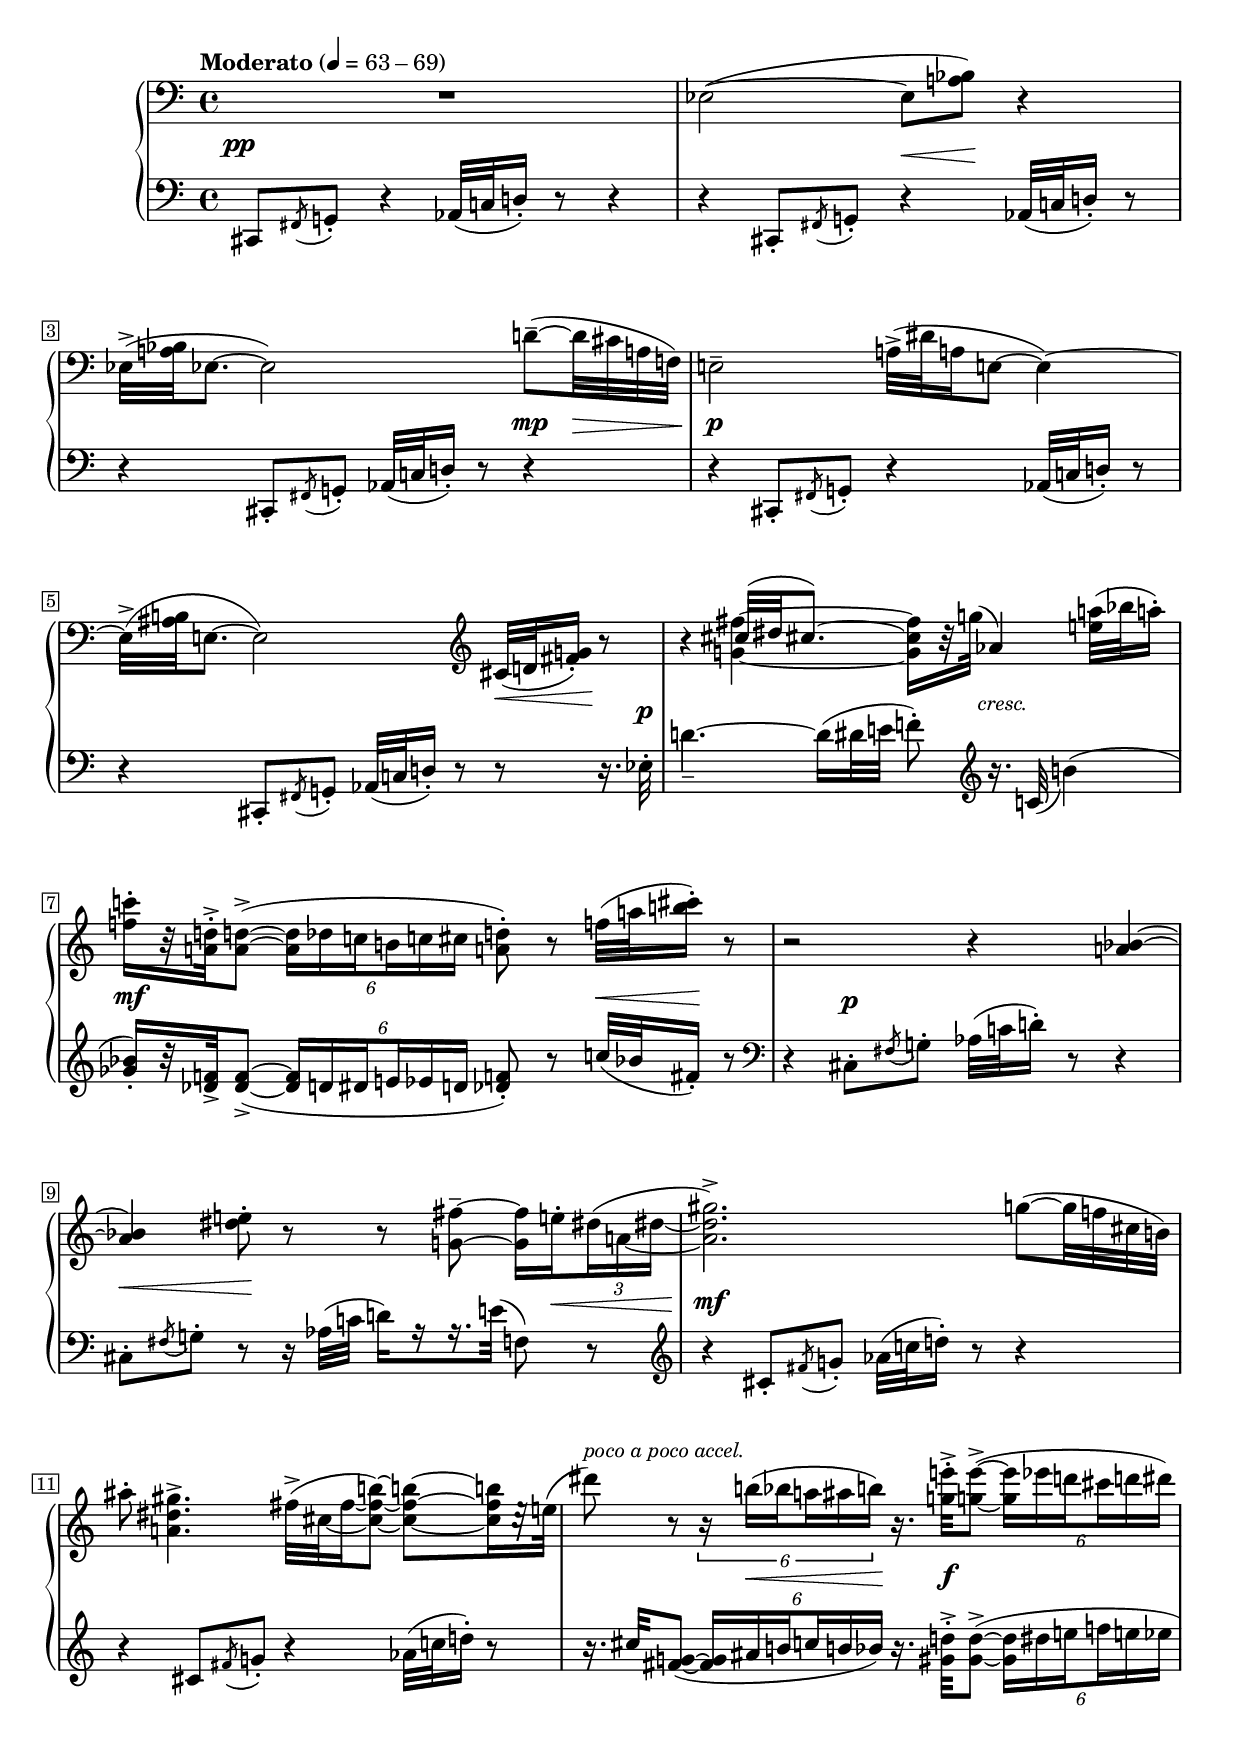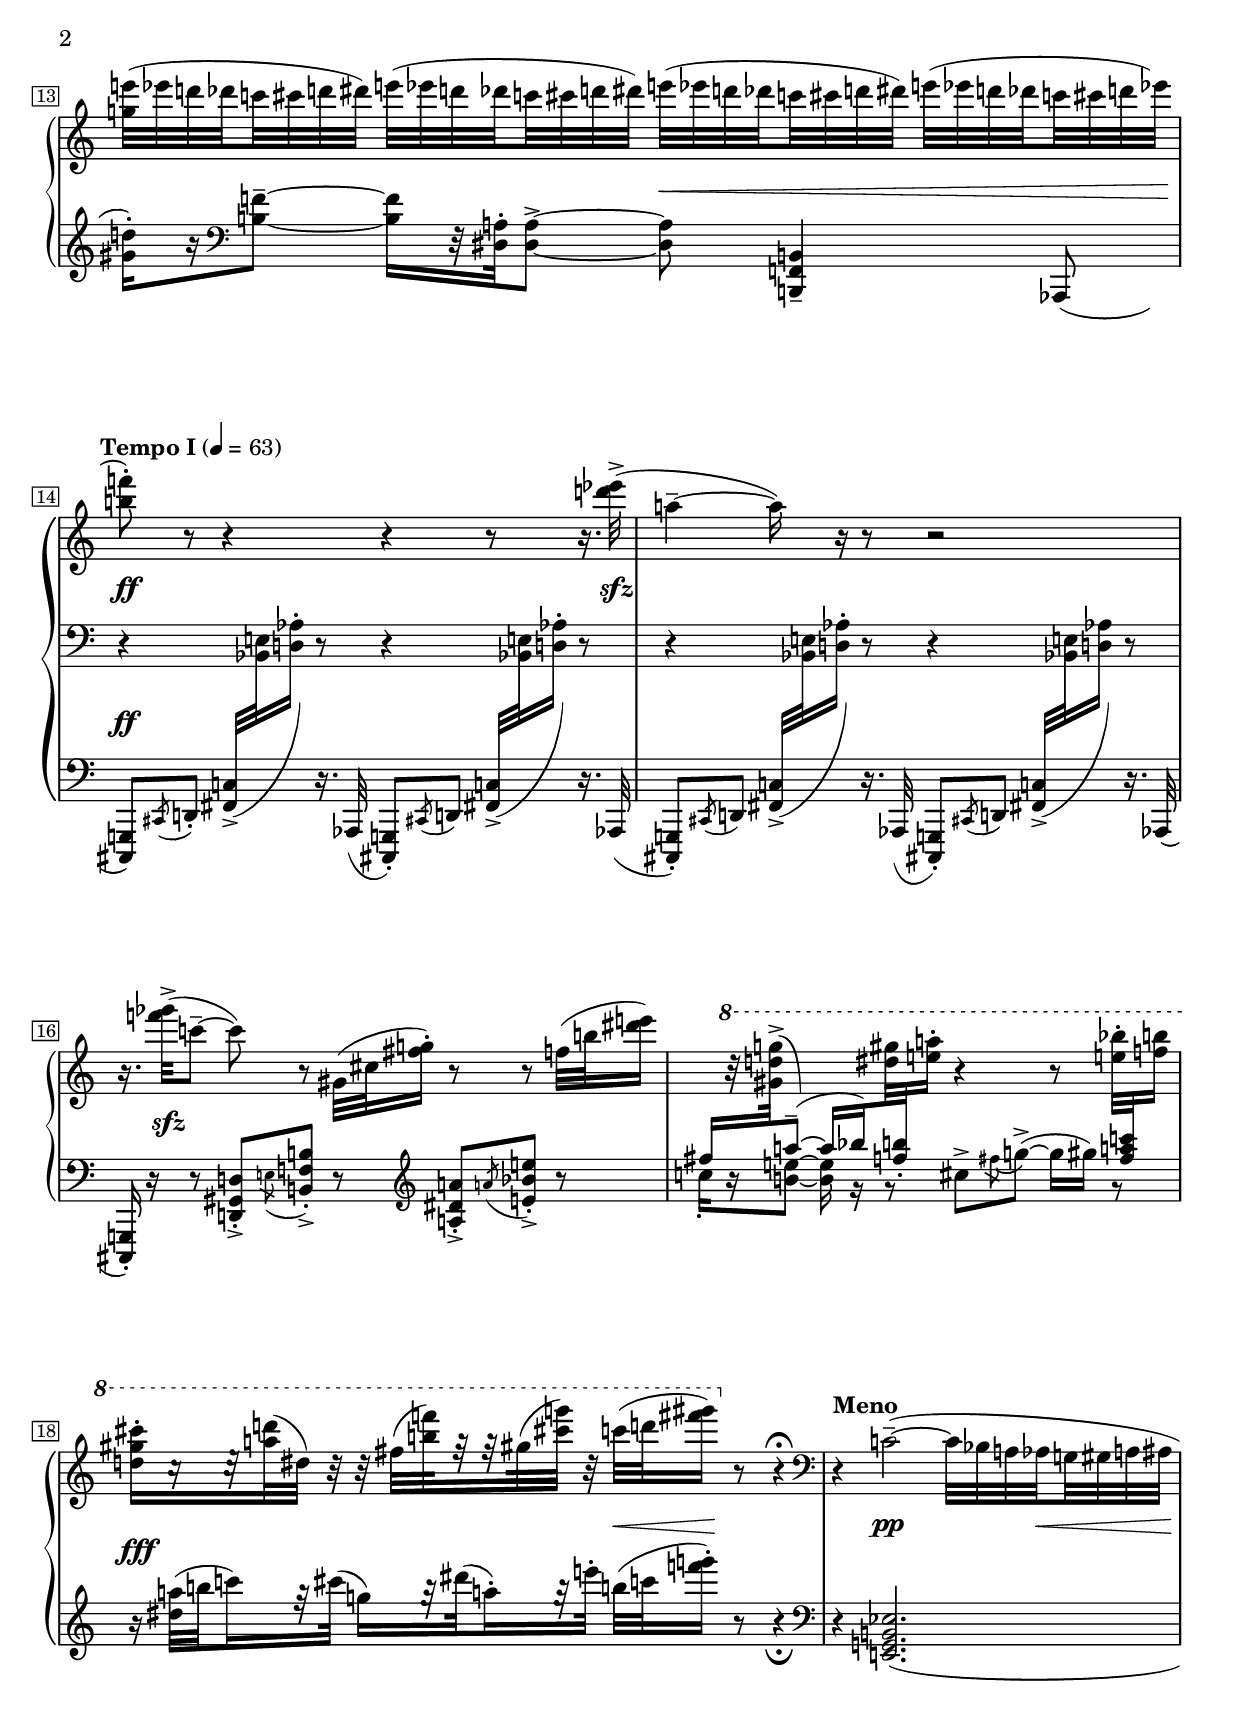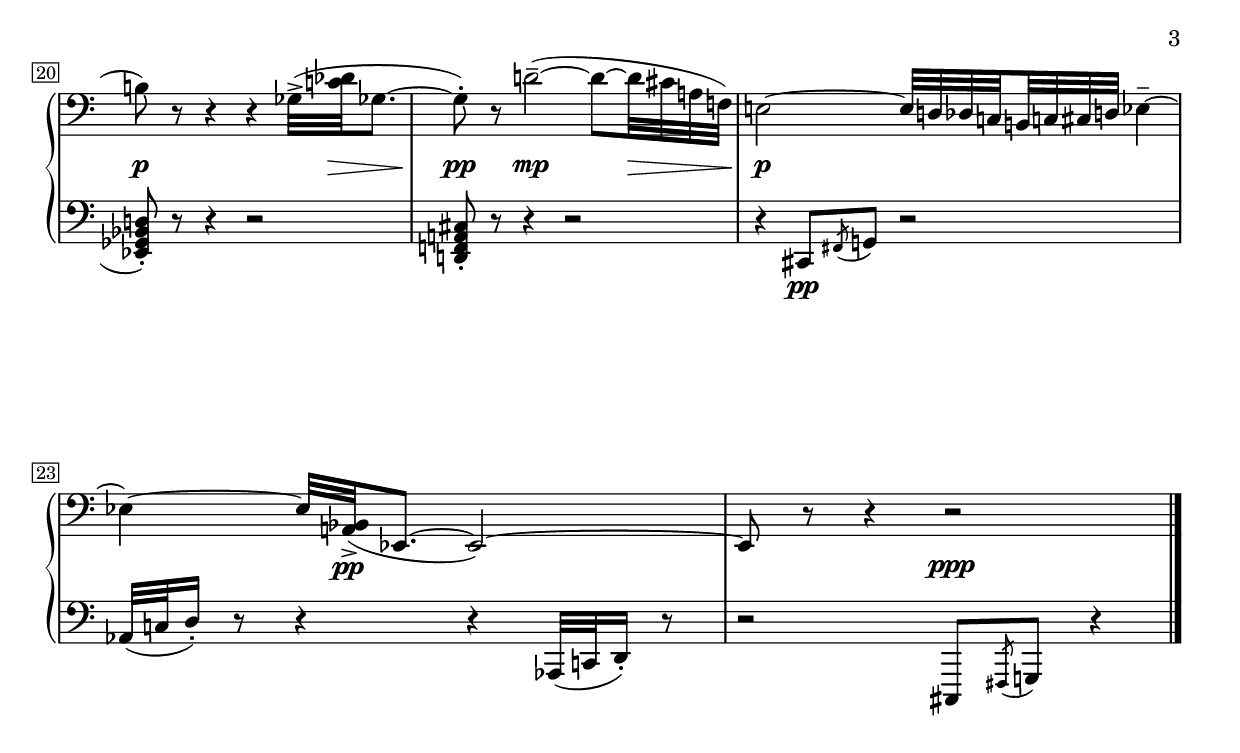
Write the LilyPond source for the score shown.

Global = {
  \key c \major
  \time 4/4
  \include "../global.ly"
}

bottom = \change Staff = "lower"
top = \change Staff = "upper"

cresc = { \override TextSpanner.bound-details.left.text = \markup { \small "cresc " } }

Sopran = \context Voice = "one" \relative c {
  \voiceOne
  \override MultiMeasureRest.staff-position = #0
  \override Rest.staff-position = #0
  \override DynamicText.Y-offset = #-3.4
  \override Hairpin.Y-offset = #-3
  \set subdivideBeams = ##t
  \set baseMoment = #(ly:make-moment 1/8)
  \set tieWaitForNote = ##t
  \stemNeutral\slurNeutral
  %1
  \tempo \markup { \bold "Moderato" } 4 = 63-69
  | R1
  | ees2~( ees8\< <a! bes>)\! r4
  | ees32^>( <a! bes> ees!8.~ ees2) d'!8--~[(\mp d32\> cis a! f!])
  | e!2--\!\p a!32^>[( dis a!16 e!8~] e4~)
  %5
  | e32^>( <ais b!> e!8.~ e2) \clef treble cis'32([\< d! <fis g!>16_.])\! r8
  | r4 \stemUp cis'32[^( dis
    \shape #'((0 . 0) (0 . 0) (0 . -0.4) (-0.8 . -0.5)) Tie
    cis!8.~])
    \once\omit Flag \once\omit Stem
    \once\override NoteColumn.force-hshift = #-0.5
    \once \hideNotes cis16
    s4 s16
    \stemNeutral <e! a!>32[( bes' a!16^.])
  | <f! c'!>16^.[\mf r32 <a,! d!>^.^> q8~^>]( \tupletDown\tuplet 6/4 { q16 des c! b! c! cis }
    <a! d!>8^.) r f'!32[(\< a! <b! cis>16^.])\! r8
  | r2 r4 <a,! bes>~
  | q\< <dis e!>8^.\! r r <g,! fis'>8~^-
    q16[ e'!^.\< \once\omit TupletBracket \tuplet 3/2 { dis( a!_~ dis!_~ }]
  %10
  | <a dis gis>2.)^>\!\mf g'!8~[( g32 f! cis b!])
  | ais'8^. <a,! dis gis>4.^> fis'32^>[( cis_~ fis16_~ <cis_~ fis_~ b!~>8])
    <cis_~ fis~ b!~>[ <cis fis b!>16 c32\rest e!](
  | dis'8)^\markup {
      \small "poco a poco accel."
    }
    r \tuplet 6/4 { r16 b!(\< bes a! ais b!)\! }
    r16. <g! e'!>32^.^>[\f <g_~ e'~>8^>]( \tuplet 6/4 { q16 ees' d cis d! dis) }
  | <g,! e'!>32[( ees' d! des c! cis d! dis]) e![( ees d! des c! cis d! dis])
    e![(\< ees d! des c! cis d! dis]) e![( ees d! des c! cis d! ees!]\!
  \omit Staff.TimeSignature
  << {
  %14-upper
  | \tempo \markup { \bold "Tempo I" } 4 = 63
    <b! f'!>8^.)\ff r r4 r r8 r16. \once\override Stem.length = #12 <d! ees>32^>\sfz(
  %15-upper
  | a!4~^- a16) r r8 r2
  }
  \new Staff = "middle" \with {
    alignAboveContext = "lower"
  } {
    \omit Staff.TimeSignature
    \clef "bass"
  %14-middle
  | \once\override DynamicText.Y-offset = #-6
    r4\ff s8 r r4 s8 r
  %15-middle
  | r4 s8 r r4 s8 r
  }
  >>
  | r16. <f'! ges>32^>[(\sfz c!8^-~] c8) r gis,32[( cis <fis g!>16^.]) r8 r f!32[( b! <dis e!>16])
  | \bottom fis,16[ \top \ottava #1 r32
    \shape #'((0 . 0) (0 . 0) (0 . 0) (0 . -3.5)) Slur
    <gis d'! g!>^>( \bottom a!8~^-])^(
    a16[ bes) \top <dis gis>32 \bottom <f,! b!>_. \top <e'! a!>16^.] r4
    r8 <e! bes'>32^.[ \bottom <fis, a! c!> \top <f'! b!>16]
  | \once\override DynamicText.Y-offset = #-6
    <d! gis cis>16^.[\fff c16\rest c32\rest <a'! d!>( dis,)] r32
    r32 fis[( <b! f'!>) f\rest f\rest gis( <cis! g'!>)] r c![(\< d! <fis gis>16])\!
    \ottava #0 r8 r4\fermata
    \clef bass
  | \tempo \markup { \bold "Meno" }
    r4 c,,,!2~^-(\pp c32[ bes a! aes\< g! gis a! ais]
  %20
  | b!8)\!\p r r4 r ges32^>[( <c! des>\> ges!8.~]
  | ges8^.)\!\pp r d'!2~^-(\mp d8~[ d32\> cis a! f!])\!
  | e!2~\p e32[ d! des c! b! c! cis d!] ees4~^-
  | ees~ ees32[ <a,! bes>_>(\pp ees8.~] ees2~)
  | ees8 r r4 r2\ppp
  \fine
}

Alto = \context Voice = "two" \relative c' {
  \voiceTwo
  \override MultiMeasureRest.staff-position = #0
  \override Rest.staff-position = #0
  %1
  | s1*5
  %6
  | s4 <g'!~ fis'^~>4 <g cis fis>16[ r32 g'!]^(
    \stemUp
    \once\override Staff.TextScript.extra-offset = #'(-1 . -3)
    aes,4)_\markup {
      \small "cresc."
    } s8
}

Bass = \context Voice = "four" \relative c {
  \voiceFour
  \override MultiMeasureRest.staff-position = #0
  \override Rest.staff-position = #0
  \set subdivideBeams = ##t
  \set baseMoment = #(ly:make-moment 1/8)
  \stemNeutral\slurNeutral\tieNeutral
  %1
  | cis,8[ \acciaccatura fis g!-.] r4 aes32[( c! d!16-.]) r8 r4
  | r cis,8-.[ \acciaccatura fis g!-.] r4 aes32[( c! d!16-.]) r8
  | r4 cis,8-.[ \acciaccatura fis g!-.] aes32[( c! d!16-.]) r8 r4
  | r4 cis,8-.[ \acciaccatura fis g!-.] r4 aes32[( c! d!16-.]) r8
  %5
  | r4 cis,8-.[ \acciaccatura fis g!-.] aes32[( c! d!16-.]) r8 r r16.
    \override DynamicText.Y-offset = #3
    ees32^.^\p
  | d'!4.--~ d16( dis32 e! f!8^.)
    \clef treble r16. c!32_( b'!4)(
  | <ges bes>16-.)[ r32 <des f!>_> q8_>~]( \tupletNeutral\tuplet 6/4 { q16 d! dis e! ees d! }
    <des f!>8-.) r c'!32[( bes fis16-.]) r8 \clef bass
  | r4 cis,8^.^\p[ \stemUp\slurDown \acciaccatura fis \stemNeutral\slurNeutral g!^.]
    aes32[( c! d!16^.]) r8 r4
  | cis,8^.[ \stemUp\slurDown \acciaccatura fis \stemNeutral\slurNeutral g!^.]
    r8 r16 aes32[( c!] d!16)[ a16\rest a16.\rest e'!32]( f,8) r \clef treble
  %10
  | r4 cis'8-.[ \acciaccatura fis g!-.] aes32[( c! d!16^.]) r8 r4
  | r4 cis,8[ \acciaccatura fis g!-.] r4 aes32[( c! d!16^.]) r8
  | r16. cis32[ <fis,~ g!~>8]( \tuplet 6/4 { q16 ais b! c! b! bes) }
    r16. <gis d'!>32^.^>[ q8~^>]( \tuplet 6/4 { q16 dis' e! f! e! ees }
  | <gis, d'!>16^.[) r16 \clef bass <b,!~ f'!~>8^-] q16[ r32 <dis, a'!>^. q8~^>]
    q8 <b,! f'! b!>4_- aes8( \clef bass
  | <cis, g'!>8)[ \acciaccatura cis' d!_.]
    \slurDown
    \shape #'((0 . 0) (0 . 0) (0 . 0) (0 . 4)) Slur
    <fis c'!>32_>[( \change Staff = "middle" <bes e!> <d! aes'>16^.)] \change Staff = "lower"
    r16.
    \shape #'((-0.2 . 0) (0 . -1) (0 . -1) (0 . 0)) Slur
    \once\override Stem.length = #12
    aes,32(
    <cis, g'!>8_.)[ \acciaccatura cis'! d!]
    \shape #'((0 . 0) (0 . 0) (0 . 0) (0 . 4)) Slur
    <fis! c'!>32_>[( \change Staff = "middle" <bes! e!> <d! aes'!>16^.)] \change Staff = "lower"
     r16.
     %\shape #'((0 . 0) (0 . -1.5) (0 . -1) (0 . 0)) Slur
     \once\override Stem.length = #12
     aes,!32(
  %15
  | <cis, g'!>8_.)[ \acciaccatura cis' d!]
    \slurDown
    \shape #'((0 . 0) (0 . 0) (0 . 0) (0 . 4)) Slur
    <fis c'!>32_>[( \change Staff = "middle" <bes e!> <d! aes'>16^.)] \change Staff = "lower"
    r16.
    \shape #'((-0.2 . -1) (0 . -2.2) (0 . -1.2) (0 . 0)) Slur
    \once\override Stem.length = #12
    aes,32(
    <cis, g'!>8_.)[ \acciaccatura cis'! d!]
    \shape #'((0 . 0) (0 . 0) (0 . 0) (0 . 4)) Slur
    <fis! c'!>32_>[( \change Staff = "middle" <bes! e!> <d! aes'!>16)] \change Staff = "lower"
     r16. \once\override Stem.length = #12 aes,!32(
  | <cis, g'!>16_.) r r8 <d'! gis d'!>_._>[ \acciaccatura e'! <b! f'! b!>_._>] r \clef treble
    <a'! dis a'!>_._>[ \acciaccatura a'! <e! bes'! e!>_._>] r8
  | c'!16_.[ r <b! e!>8~] q16 g16\rest g8\rest cis^>[ \acciaccatura fis g!^>~]^( g16[ gis]) g,8\rest
  | \slurUp
    r16 <dis' a'!>32[( b'! c!16) f,32\rest cis']( g!16[) g32\rest dis'( a!16^.) g32\rest e'!^.]
    b!32[( c! <f! g!>16^.]) r8 r4\fermata
    \clef bass
  | r4 <e,,,,! g! b! ees>2._(
  %20
  | <ees ges bes d!>8_.) r r4 r2
  | <d! f! a! cis>8_. r r4 r2
  | \slurDown r4 cis8[\pp \acciaccatura fis g!] r2
  | aes32[( c! d16_.]) r8 r4 r4 aes,32[( c! d16_.]) r8
  | r2 cis,8[ \once\override Stem.length = #9.5 \acciaccatura fis g!] r4
  \fine
}

centerDynamics = {
  %1
  | \once\override Staff.TextScript.extra-offset = #'(-2 . 0)
    s4-\markup { \dynamic pp } s2.
}

\score {
  \new PianoStaff
  <<
    \accidentalStyle Score.piano
    \context Staff = "upper" <<
      \set Staff.midiInstrument = #"acoustic grand"
      \Global
      \clef bass
      \Sopran
      \Alto
    >>
    \context Dynamics <<
      \Global \centerDynamics
    >>
    \context Staff = "lower" <<
      \set Staff.midiInstrument = #"acoustic grand"
      \Global
      \clef bass
      \Bass
    >>
  >>
  \header {
    %composer = "Hans Erich Apostel"
    %opus = "Op. 13"
    title = \markup { "IX" }
  }
  \layout {
    \context {
      \PianoStaff
      % More space between staves in the same PianoStaff
      %\override StaffGrouper.staff-staff-spacing.minimum-distance = 12
      \override TextScript.font-shape = #'italic
    }
  }
  \midi {
    \tempo 4 = 65
  }
}
